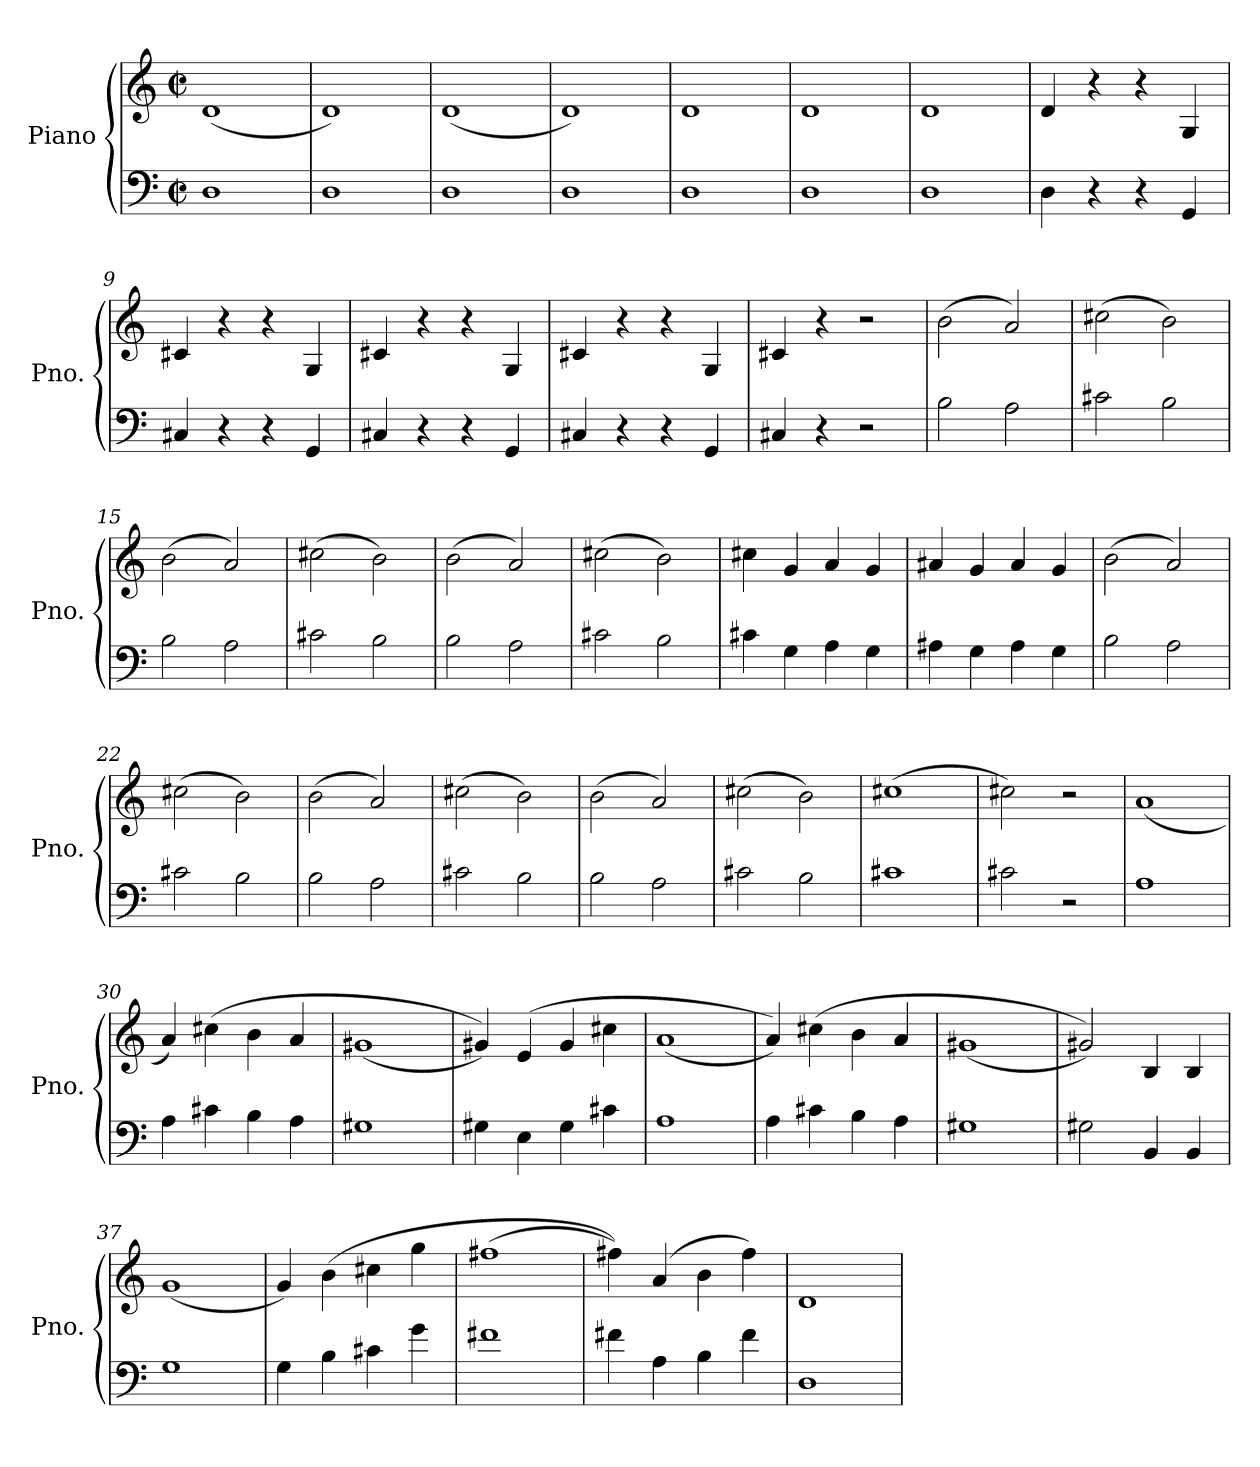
**kern	**kern
*part1	*part1
*staff2	*staff1
*I"Piano	*
*I'Pno.	*
*clefF4	*clefG2
*k[]	*k[]
*M2/2	*M2/2
*met(c|)	*met(c|)
=1	=1
1D	(1d
=2	=2
1D	1d)
=3	=3
1D	(1d
=4	=4
1D	1d)
=5	=5
1D	1d
=6	=6
1D	1d
=7	=7
1D	1d
=8	=8
4D\	4d/
4r	4r
4r	4r
4GG/	4G/
=9	=9
4C#X/	4c#X/
4r	4r
4r	4r
4GG/	4G/
=10	=10
4C#X/	4c#X/
4r	4r
4r	4r
4GG/	4G/
=11	=11
4C#X/	4c#X/
4r	4r
4r	4r
4GG/	4G/
=12	=12
4C#X/	4c#X/
4r	4r
2r	2r
!!LO:LB:g=z
=13	=13
2B\	(2b\
2A\	2a/)
=14	=14
2c#X\	(2cc#X\
2B\	2b\)
=15	=15
2B\	(2b\
2A\	2a/)
=16	=16
2c#X\	(2cc#X\
2B\	2b\)
=17	=17
2B\	(2b\
2A\	2a/)
=18	=18
2c#X\	(2cc#X\
2B\	2b\)
=19	=19
4c#X\	4cc#X\
4G\	4g/
4A\	4a/
4G\	4g/
=20	=20
4A#X\	4a#X/
4G\	4g/
4A#\	4a#/
4G\	4g/
=21	=21
2B\	(2b\
2A\	2a/)
=22	=22
2c#X\	(2cc#X\
2B\	2b\)
=23	=23
2B\	(2b\
2A\	2a/)
=24	=24
2c#X\	(2cc#X\
2B\	2b\)
!!LO:LB:g=z
=25	=25
2B\	(2b\
2A\	2a/)
=26	=26
2c#X\	(2cc#X\
2B\	2b\)
=27	=27
1c#X	(1cc#X
=28	=28
2c#X\	2cc#X\)
2r	2r
=29	=29
1A	(1a
=30	=30
4A\	4a/)
4c#X\	(4cc#X\
4B\	4b\
4A\	4a/
=31	=31
1G#X	(1g#X
=32	=32
4G#X\	4g#X/))
4E\	(4e/
4G#\	4g#/
4c#X\	4cc#X\
=33	=33
1A	(1a
=34	=34
4A\	4a/))
4c#X\	(4cc#X\
4B\	4b\
4A\	4a/
=35	=35
1G#X	(1g#X
=36	=36
2G#X\	2g#X/))
4BB/	4B/
4BB/	4B/
!!LO:LB:g=z
=37	=37
1G	(1g
=38	=38
4G\	4g/)
4B\	(4b\
4c#X\	4cc#X\
4g\	4gg\
=39	=39
1f#X	(1ff#X
=40	=40
4f#X\	4ff#X\))
4A\	(4a/
4B\	4b\
4f#\	4ff#\)
=41	=41
1D	1d
=	=
*-	*-
